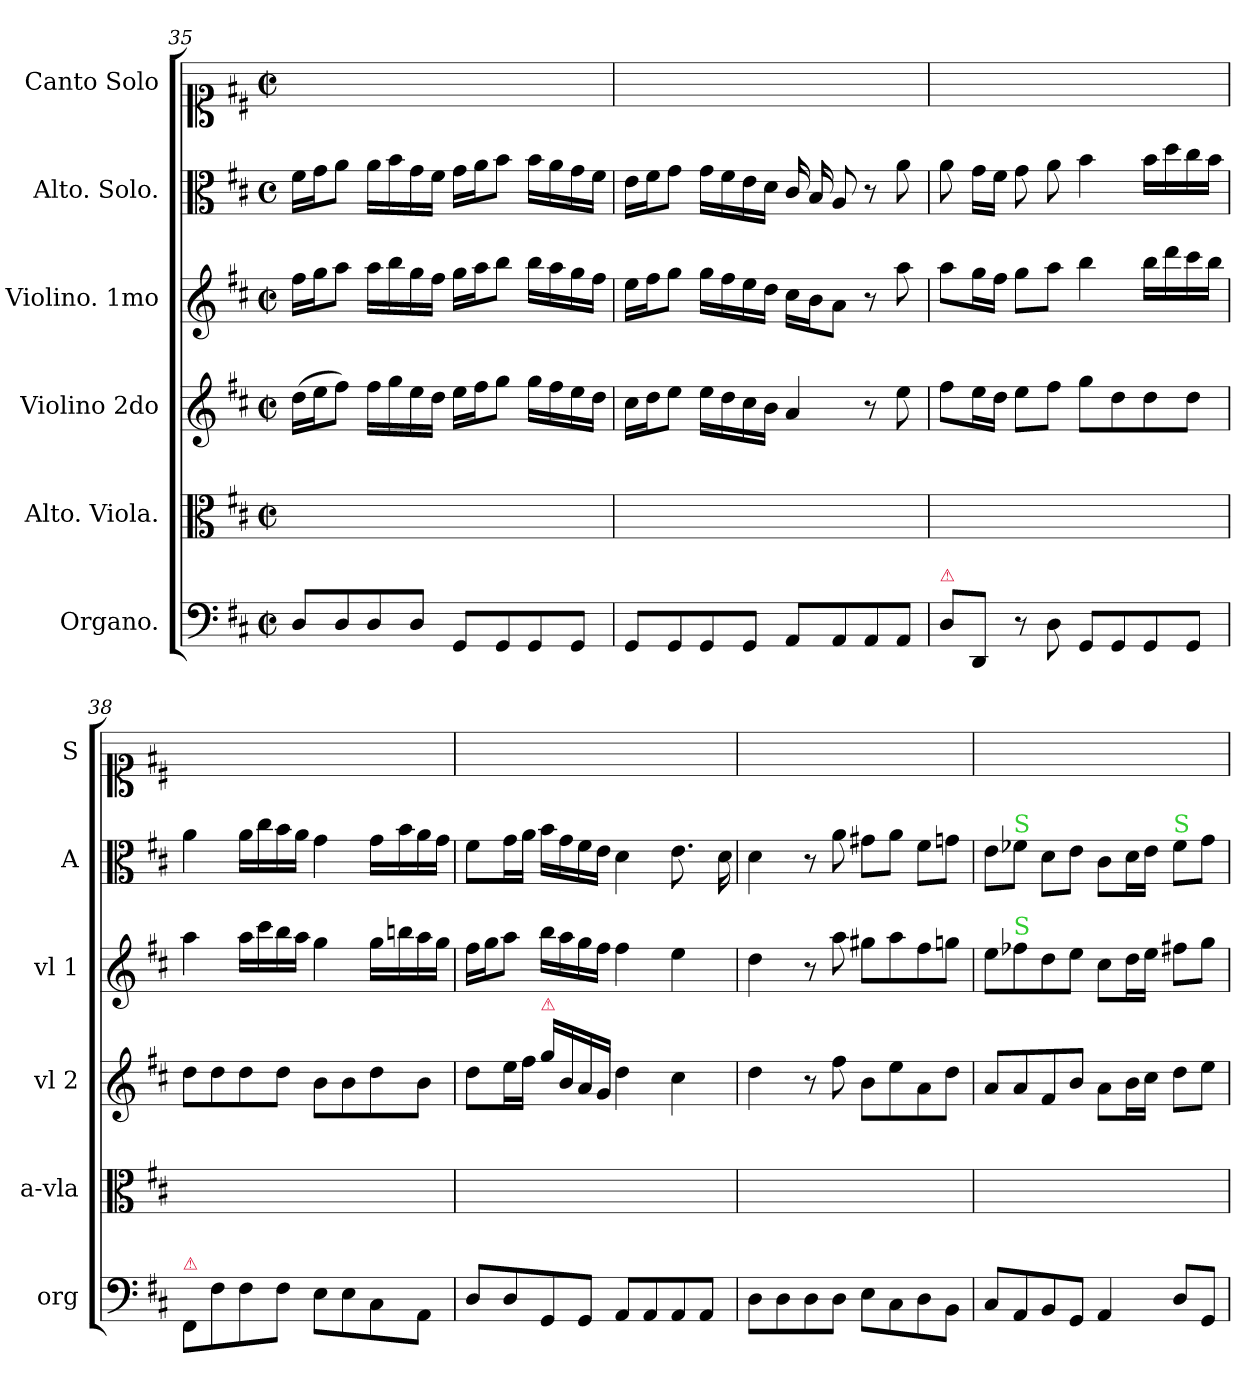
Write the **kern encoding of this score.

**kern	**kern	**kern	**kern	**kern	**kern
*part6	*part5	*part4	*part3	*part2	*part1
*staff6	*staff5	*staff4	*staff3	*staff2	*staff1
*I"Organo.	*I"Alto. Viola.	*I"Violino 2do	*I"Violino. 1mo	*I"Alto. Solo.	*I"Canto Solo
*I'org	*I'a-vla	*I'vl 2	*I'vl 1	*I'A	*I'S
*clefF4	*clefC3	*clefG2	*clefG2	*clefC3	*clefC1
*k[f#c#]	*k[f#c#]	*k[f#c#]	*k[f#c#]	*k[f#c#]	*k[f#c#]
*M2/2	*M2/2	*M2/2	*M2/2	*M2/2	*M2/2
*met(c|)	*met(c|)	*met(c|)	*met(c|)	*met(c)	*met(c|)
=35	=35	=35	=35	=35	=35
8D/L	1ryy	(16dd\LL	16ff#\LL	16f#\LL	1ryy
.	.	16ee\J	16gg\J	16g\J	.
8D/	.	8ff#\J)	8aa\J	8a\J	.
8D/	.	16ff#\LL	16aa\LL	16a\LL	.
.	.	16gg\	16bb\	16b\	.
8D/J	.	16ee\	16gg\	16g\	.
.	.	16dd\JJ	16ff#\JJ	16f#\JJ	.
8GG/L	.	16ee\LL	16gg\LL	16g\LL	.
.	.	16ff#\J	16aa\J	16a\J	.
8GG/	.	8gg\J	8bb\J	8b\J	.
8GG/	.	16gg\LL	16bb\LL	16b\LL	.
.	.	16ff#\	16aa\	16a\	.
8GG/J	.	16ee\	16gg\	16g\	.
.	.	16dd\JJ	16ff#\JJ	16f#\JJ	.
=36	=36	=36	=36	=36	=36
8GG/L	1ryy	16cc#\LL	16ee\LL	16e\LL	1ryy
.	.	16dd\J	16ff#\J	16f#\J	.
8GG/	.	8ee\J	8gg\J	8g\J	.
8GG/	.	16ee\LL	16gg\LL	16g\LL	.
.	.	16dd\	16ff#\	16f#\	.
8GG/J	.	16cc#\	16ee\	16e\	.
.	.	16b\JJ	16dd\JJ	16d\JJ	.
8AA/L	.	4a/	16cc#\LL	16c#/	.
.	.	.	16b\J	16B/	.
8AA/	.	.	8a\J	8A/	.
8AA/	.	8r	8r	8r	.
8AA/J	.	8ee\	8aa\	8a\	.
=37	=37	=37	=37	=37	=37
!LO:TX:a:color=crimson:t=⚠	!	!	!	!	!
8D\L	1ryy	8ff#\L	8aa\L	8a\	1ryy
8DD/J	.	16ee\L	16gg\L	16g\LL	.
.	.	16dd\JJ	16ff#\JJ	16f#\JJ	.
8r	.	8ee\L	8gg\L	8g\	.
8D\	.	8ff#\J	8aa\J	8a\	.
8GG/L	.	8gg\L	4bb\	4b\	.
8GG/	.	8dd\	.	.	.
8GG/	.	8dd\	16bb\LL	16b\LL	.
.	.	.	16ddd\	16dd\	.
8GG/J	.	8dd\J	16ccc#\	16cc#\	.
.	.	.	16bb\JJ	16b\JJ	.
=38	=38	=38	=38	=38	=38
!LO:TX:a:color=crimson:t=⚠	!	!	!	!	!
8FF#/L	1ryy	8dd\L	4aa\	4a\	1ryy
8F#\	.	8dd\	.	.	.
8F#\	.	8dd\	16aa\LL	16a\LL	.
.	.	.	16ccc#\	16cc#\	.
8F#\J	.	8dd\J	16bb\	16b\	.
.	.	.	16aa\JJ	16a\JJ	.
8E\L	.	8b\L	4gg\	4g\	.
8E\	.	8b\	.	.	.
8C#\	.	8dd\	16gg\LL	16g\LL	.
.	.	.	16bbn\	16b\	.
8AA\J	.	8b\J	16aa\	16a\	.
.	.	.	16gg\JJ	16g\JJ	.
=39	=39	=39	=39	=39	=39
8D/L	1ryy	8dd\L	16ff#\LL	8f#\L	1ryy
.	.	.	16gg\J	.	.
8D/	.	16ee\L	8aa\J	16g\L	.
.	.	16ff#\JJ	.	16a\JJ	.
!	!	!LO:TX:a:color=crimson:t=⚠	!	!	!
8GG/	.	16gg\LL	16bb\LL	16b\LL	.
.	.	16b/	16aa\	16g\	.
8GG/J	.	16a/	16gg\	16f#\	.
.	.	16g/JJ	16ff#\JJ	16e\JJ	.
8AA/L	.	4dd\	4ff#\	4d\	.
8AA/	.	.	.	.	.
8AA/	.	4cc#\	4ee\	8.e\	.
8AA/J	.	.	.	.	.
.	.	.	.	16d\	.
=40	=40	=40	=40	=40	=40
8D\L	1ryy	4dd\	4dd\	4d\	1ryy
8D\	.	.	.	.	.
8D\	.	8r	8r	8r	.
8D\J	.	8ff#\	8aa\	8a\	.
8E\L	.	8b\L	8gg#X\L	8g#X\L	.
8C#\	.	8ee\	8aa\	8a\J	.
8D\	.	8a\	8ff#\	8f#\L	.
8BB\J	.	8dd\J	8ggn\J	8gn\J	.
=41	=41	=41	=41	=41	=41
8C#/L	1ryy	8a/L	8ee\L	8e\L	1ryy
!	!	!	!	!LO:TX:a:color=limegreen:t=S	!
!	!	!	!LO:TX:a:color=limegreen:t=S	!	!
8AA/	.	8a/	8ff-X\	8f-X\J	.
8BB/	.	8f#/	8dd\	8d\L	.
8GG/J	.	8b/J	8ee\J	8e\J	.
4AA/	.	8a\L	8cc#\L	8c#\L	.
.	.	16b\L	16dd\L	16d\L	.
.	.	16cc#\JJ	16ee\JJ	16e\JJ	.
!	!	!	!	!LO:TX:a:color=limegreen:t=S	!
8D/L	.	8dd\L	8ff#X\L	8f-\L	.
8GG/J	.	8ee\J	8gg\J	8g\J	.
=	=	=	=	=	=
*-	*-	*-	*-	*-	*-
